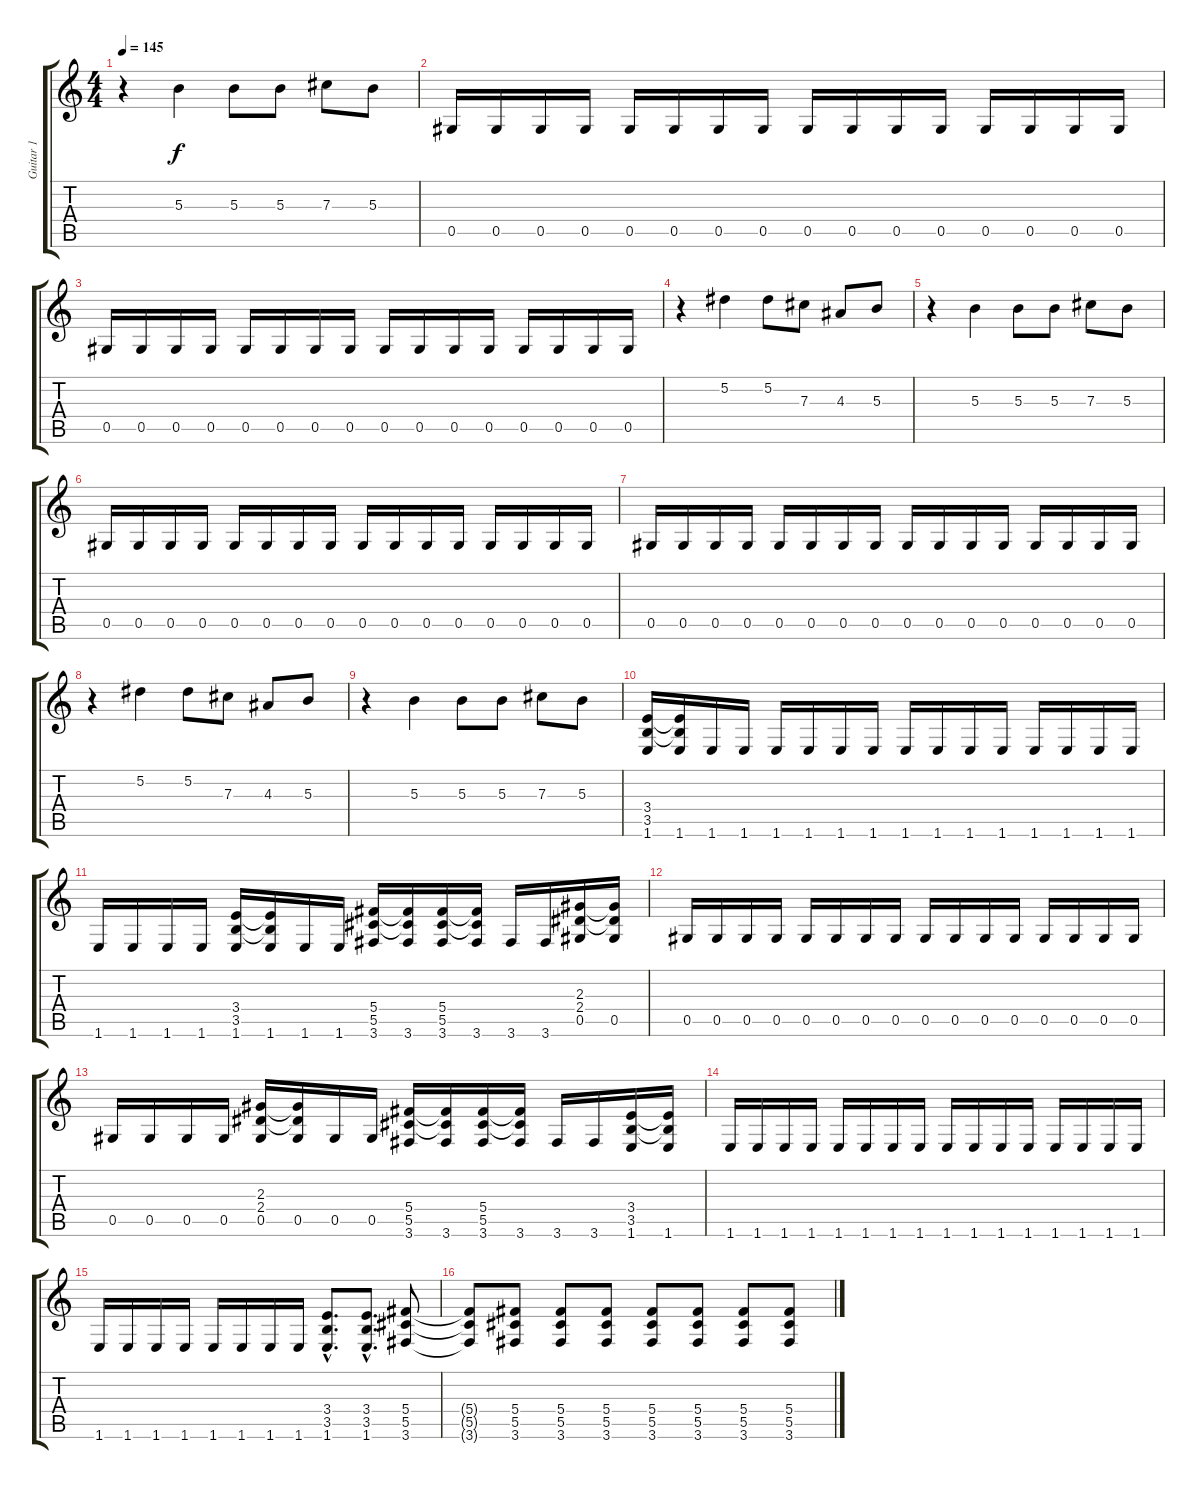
\track ("Guitar 1" "Guitar 1") {instrument distortionguitar}
\staff {score tabs}
\tuning (Eb4 Bb3 Gb3 Db3 Ab2 Eb2) {hide}
\ts (4 4)
\tempo 145
\clef g2
\ks c
r.4{dy f} 5.3.4 5.3.8 5.3.8 7.3.8 5.3.8 |
0.5.16 0.5.16 0.5.16 0.5.16 0.5.16 0.5.16 0.5.16 0.5.16 0.5.16 0.5.16 0.5.16 0.5.16 0.5.16 0.5.16 0.5.16 0.5.16 |
0.5.16 0.5.16 0.5.16 0.5.16 0.5.16 0.5.16 0.5.16 0.5.16 0.5.16 0.5.16 0.5.16 0.5.16 0.5.16 0.5.16 0.5.16 0.5.16 |
r.4 5.2.4 5.2.8 7.3.8 4.3.8 5.3.8 |
r.4 5.3.4 5.3.8 5.3.8 7.3.8 5.3.8 |
0.5.16 0.5.16 0.5.16 0.5.16 0.5.16 0.5.16 0.5.16 0.5.16 0.5.16 0.5.16 0.5.16 0.5.16 0.5.16 0.5.16 0.5.16 0.5.16 |
0.5.16 0.5.16 0.5.16 0.5.16 0.5.16 0.5.16 0.5.16 0.5.16 0.5.16 0.5.16 0.5.16 0.5.16 0.5.16 0.5.16 0.5.16 0.5.16 |
r.4 5.2.4 5.2.8 7.3.8 4.3.8 5.3.8 |
r.4 5.3.4 5.3.8 5.3.8 7.3.8 5.3.8 |
(3.4 3.5 1.6).16 (3.4{t} 3.5{t} 1.6).16 1.6.16 1.6.16 1.6.16 1.6.16 1.6.16 1.6.16 1.6.16 1.6.16 1.6.16 1.6.16 1.6.16 1.6.16 1.6.16 1.6.16 |
1.6.16 1.6.16 1.6.16 1.6.16 (3.4 3.5 1.6).16 (3.4{t} 3.5{t} 1.6).16 1.6.16 1.6.16 (5.4 5.5 3.6).16 (5.4{t} 5.5{t} 3.6).16 (5.4 5.5 3.6).16 (5.4{t} 5.5{t} 3.6).16 3.6.16 3.6.16 (2.3 2.4 0.5).16 (2.3{t} 2.4{t} 0.5).16 |
0.5.16 0.5.16 0.5.16 0.5.16 0.5.16 0.5.16 0.5.16 0.5.16 0.5.16 0.5.16 0.5.16 0.5.16 0.5.16 0.5.16 0.5.16 0.5.16 |
0.5.16 0.5.16 0.5.16 0.5.16 (2.3 2.4 0.5).16 (2.3{t} 2.4{t} 0.5).16 0.5.16 0.5.16 (5.4 5.5 3.6).16 (5.4{t} 5.5{t} 3.6).16 (5.4 5.5 3.6).16 (5.4{t} 5.5{t} 3.6).16 3.6.16 3.6.16 (3.4 3.5 1.6).16 (3.4{t} 3.5{t} 1.6).16 |
1.6.16 1.6.16 1.6.16 1.6.16 1.6.16 1.6.16 1.6.16 1.6.16 1.6.16 1.6.16 1.6.16 1.6.16 1.6.16 1.6.16 1.6.16 1.6.16 |
1.6.16 1.6.16 1.6.16 1.6.16 1.6.16 1.6.16 1.6.16 1.6.16 (3.4{hac} 3.5{hac} 1.6{hac}).8{d} (3.4{hac} 3.5{hac} 1.6{hac}).8{d} (5.4 5.5 3.6).8 |
(5.4{t} 5.5{t} 3.6{t}).8 (5.4 5.5 3.6).8 (5.4 5.5 3.6).8 (5.4 5.5 3.6).8 (5.4 5.5 3.6).8 (5.4 5.5 3.6).8 (5.4 5.5 3.6).8 (5.4 5.5 3.6).8
